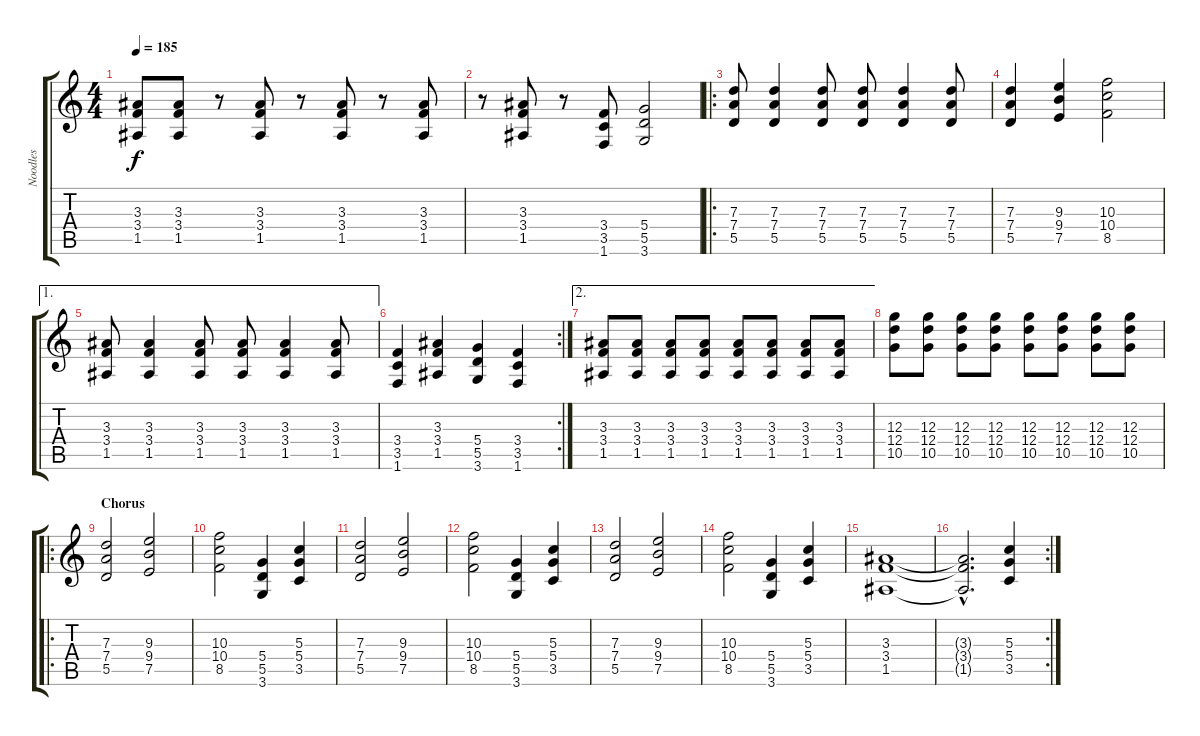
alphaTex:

\track ("Noodles" "Noodles") {instrument distortionguitar}
\staff {score tabs}
\tuning (E4 B3 G3 D3 A2 E2) {hide}
\ts (4 4)
\tempo 185
\clef g2
\ks c
(3.3 3.4 1.5).8{dy f} (3.3 3.4 1.5).8 r.8 (3.3 3.4 1.5).8 r.8 (3.3 3.4 1.5).8 r.8 (3.3 3.4 1.5).8 |
r.8 (3.3 3.4 1.5).8 r.8 (3.4 3.5 1.6).8 (5.4 5.5 3.6).2 |
\ro
(7.3 7.4 5.5).8 (7.3 7.4 5.5).4 (7.3 7.4 5.5).8 (7.3 7.4 5.5).8 (7.3 7.4 5.5).4 (7.3 7.4 5.5).8 |
(7.3 7.4 5.5).4 (9.3 9.4 7.5).4 (10.3 10.4 8.5).2 |
\ae 1
(3.3 3.4 1.5).8 (3.3 3.4 1.5).4 (3.3 3.4 1.5).8 (3.3 3.4 1.5).8 (3.3 3.4 1.5).4 (3.3 3.4 1.5).8 |
\rc 2
(3.4 3.5 1.6).4 (3.3 3.4 1.5).4 (5.4 5.5 3.6).4 (3.4 3.5 1.6).4 |
\ae 2
(3.3 3.4 1.5).8 (3.3 3.4 1.5).8 (3.3 3.4 1.5).8 (3.3 3.4 1.5).8 (3.3 3.4 1.5).8 (3.3 3.4 1.5).8 (3.3 3.4 1.5).8 (3.3 3.4 1.5).8 |
(12.3 12.4 10.5).8 (12.3 12.4 10.5).8 (12.3 12.4 10.5).8 (12.3 12.4 10.5).8 (12.3 12.4 10.5).8 (12.3 12.4 10.5).8 (12.3 12.4 10.5).8 (12.3 12.4 10.5).8 |
\ro
\section ("" "Chorus")
(7.3 7.4 5.5).2 (9.3 9.4 7.5).2 |
(10.3 10.4 8.5).2 (5.4 5.5 3.6).4 (5.3 5.4 3.5).4 |
(7.3 7.4 5.5).2 (9.3 9.4 7.5).2 |
(10.3 10.4 8.5).2 (5.4 5.5 3.6).4 (5.3 5.4 3.5).4 |
(7.3 7.4 5.5).2 (9.3 9.4 7.5).2 |
(10.3 10.4 8.5).2 (5.4 5.5 3.6).4 (5.3 5.4 3.5).4 |
(3.3 3.4 1.5).1 |
\rc 2
(3.3{hac t} 3.4{hac t} 1.5{hac t}).2{d} (5.3 5.4 3.5).4
